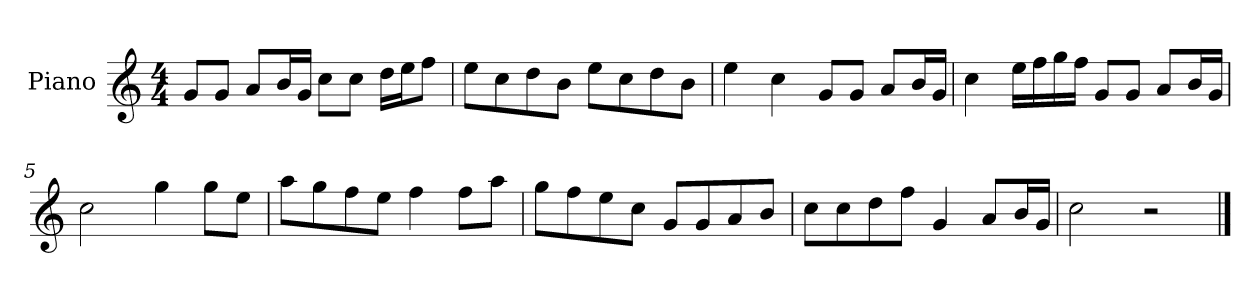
**kern
*part1
*staff1
*I"Piano
*I'P-no
*clefG2
*k[]
*M4/4
*MM90
=1
8g/L
8g/J
8a/L
16b/L
16g/JJ
8cc\L
8cc\J
16dd\LL
16ee\J
8ff\J
=2
8ee\L
8cc\
8dd\
8b\J
8ee\L
8cc\
8dd\
8b\J
=3
4ee\
4cc\
8g/L
8g/J
8a/L
16b/L
16g/JJ
=4
4cc\
16ee\LL
16ff\
16gg\
16ff\JJ
8g/L
8g/J
8a/L
16b/L
16g/JJ
=5
2cc\
4gg\
8gg\L
8ee\J
!!LO:LB:g=z
=6
8aa\L
8gg\
8ff\
8ee\J
4ff\
8ff\L
8aa\J
=7
8gg\L
8ff\
8ee\
8cc\J
8g/L
8g/
8a/
8b/J
=8
8cc\L
8cc\
8dd\
8ff\J
4g/
8a/L
16b/L
16g/JJ
=9
2cc\
2r
==
*-
